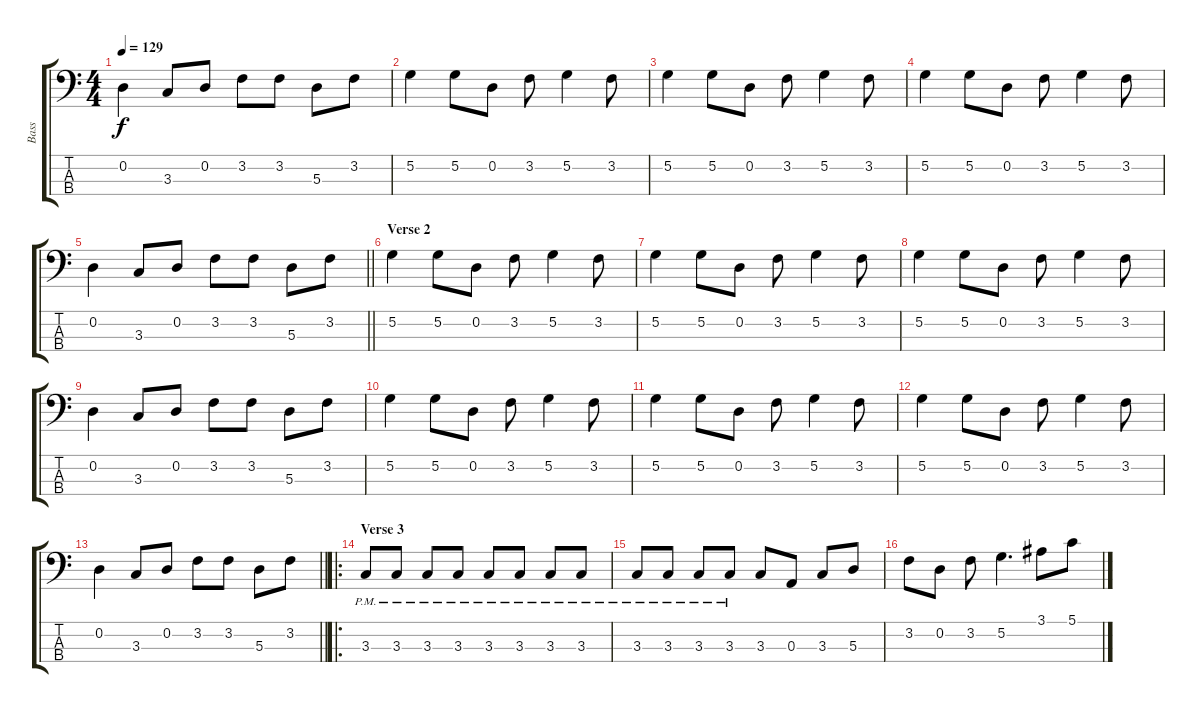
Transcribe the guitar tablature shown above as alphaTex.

\track ("Bass" "Bass") {instrument electricbassfinger}
\staff {score tabs}
\tuning (G2 D2 A1 E1) {hide}
\ts (4 4)
\tempo 129
\clef f4
\ks c
0.2.4{dy f} 3.3.8 0.2.8 3.2.8 3.2.8 5.3.8 3.2.8 |
5.2.4 5.2.8 0.2.8 3.2.8 5.2.4 3.2.8 |
5.2.4 5.2.8 0.2.8 3.2.8 5.2.4 3.2.8 |
5.2.4 5.2.8 0.2.8 3.2.8 5.2.4 3.2.8 |
\barLineRight lightlight
0.2.4 3.3.8 0.2.8 3.2.8 3.2.8 5.3.8 3.2.8 |
\section ("" "Verse 2")
5.2.4 5.2.8 0.2.8 3.2.8 5.2.4 3.2.8 |
5.2.4 5.2.8 0.2.8 3.2.8 5.2.4 3.2.8 |
5.2.4 5.2.8 0.2.8 3.2.8 5.2.4 3.2.8 |
0.2.4 3.3.8 0.2.8 3.2.8 3.2.8 5.3.8 3.2.8 |
5.2.4 5.2.8 0.2.8 3.2.8 5.2.4 3.2.8 |
5.2.4 5.2.8 0.2.8 3.2.8 5.2.4 3.2.8 |
5.2.4 5.2.8 0.2.8 3.2.8 5.2.4 3.2.8 |
\barLineRight lightlight
0.2.4 3.3.8 0.2.8 3.2.8 3.2.8 5.3.8 3.2.8 |
\ro
\section ("" "Verse 3")
3.3{pm}.8 3.3{pm}.8 3.3{pm}.8 3.3{pm}.8 3.3{pm}.8 3.3{pm}.8 3.3{pm}.8 3.3{pm}.8 |
3.3{pm}.8 3.3{pm}.8 3.3{pm}.8 3.3{pm}.8 3.3.8 0.3.8 3.3.8 5.3.8 |
3.2.8 0.2.8 3.2.8 5.2.4{d} 3.1.8 5.1.8
